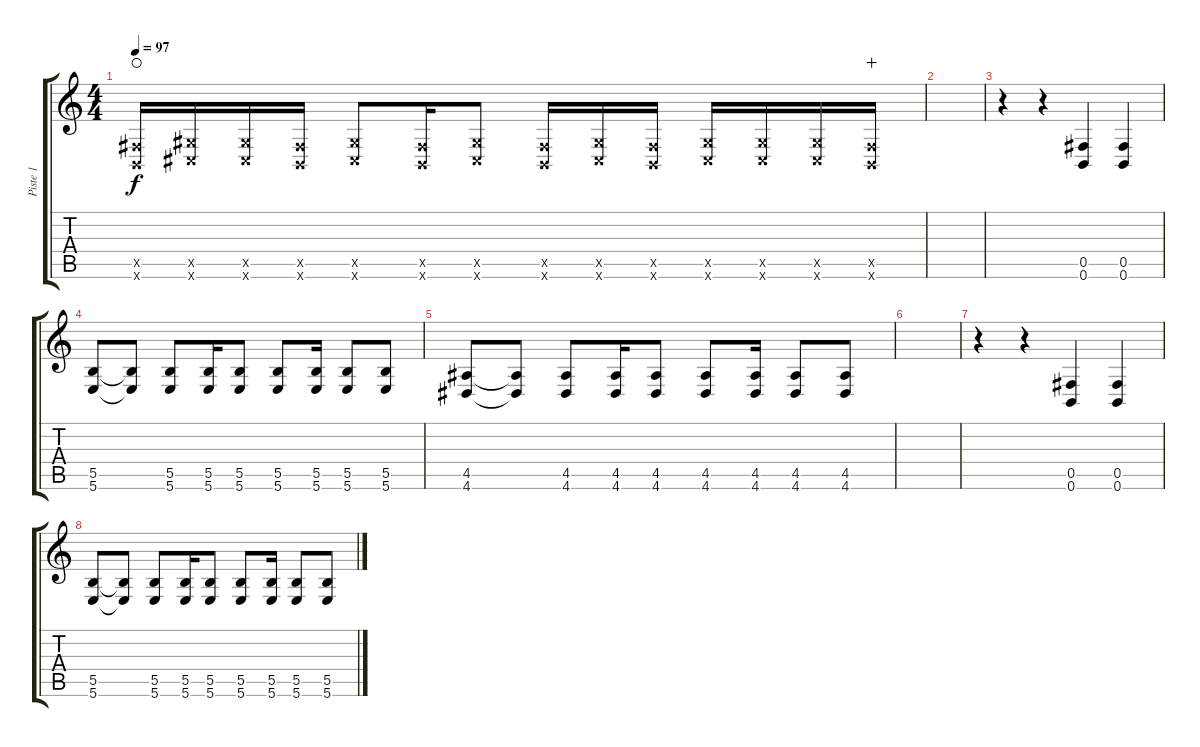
\track ("Piste 1" "Piste 1") {instrument acousticguitarsteel}
\staff {score tabs}
\tuning (Db4 Ab3 E3 B2 Gb2 B1) {hide}
\ts (4 4)
\tempo 97
\clef g2
\ks c
(0.5{x} 0.6{x}).16{dy f waho} (2.5{x} 2.6{x}).16 (2.5{x} 2.6{x}).16 (0.5{x} 0.6{x}).16 (2.5{x} 2.6{x}).8 (0.5{x} 0.6{x}).16 (2.5{x} 2.6{x}).8 (0.5{x} 0.6{x}).16 (2.5{x} 2.6{x}).16 (0.5{x} 0.6{x}).16 (2.5{x} 2.6{x}).16 (2.5{x} 2.6{x}).16 (2.5{x} 2.6{x}).16 (0.5{x} 0.6{x}).16{wahc} |
|
r.4 r.4 (0.5 0.6).4 (0.5 0.6).4 |
(5.5 5.6).8 (5.5{t} 5.6{t}).8 (5.5 5.6).8 (5.5 5.6).16 (5.5 5.6).8 (5.5 5.6).8 (5.5 5.6).16 (5.5 5.6).8 (5.5 5.6).8 |
(4.5 4.6).8 (4.5{t} 4.6{t}).8 (4.5 4.6).8 (4.5 4.6).16 (4.5 4.6).8 (4.5 4.6).8 (4.5 4.6).16 (4.5 4.6).8 (4.5 4.6).8 |
|
r.4 r.4 (0.5 0.6).4 (0.5 0.6).4 |
(5.5 5.6).8 (5.5{t} 5.6{t}).8 (5.5 5.6).8 (5.5 5.6).16 (5.5 5.6).8 (5.5 5.6).8 (5.5 5.6).16 (5.5 5.6).8 (5.5 5.6).8
